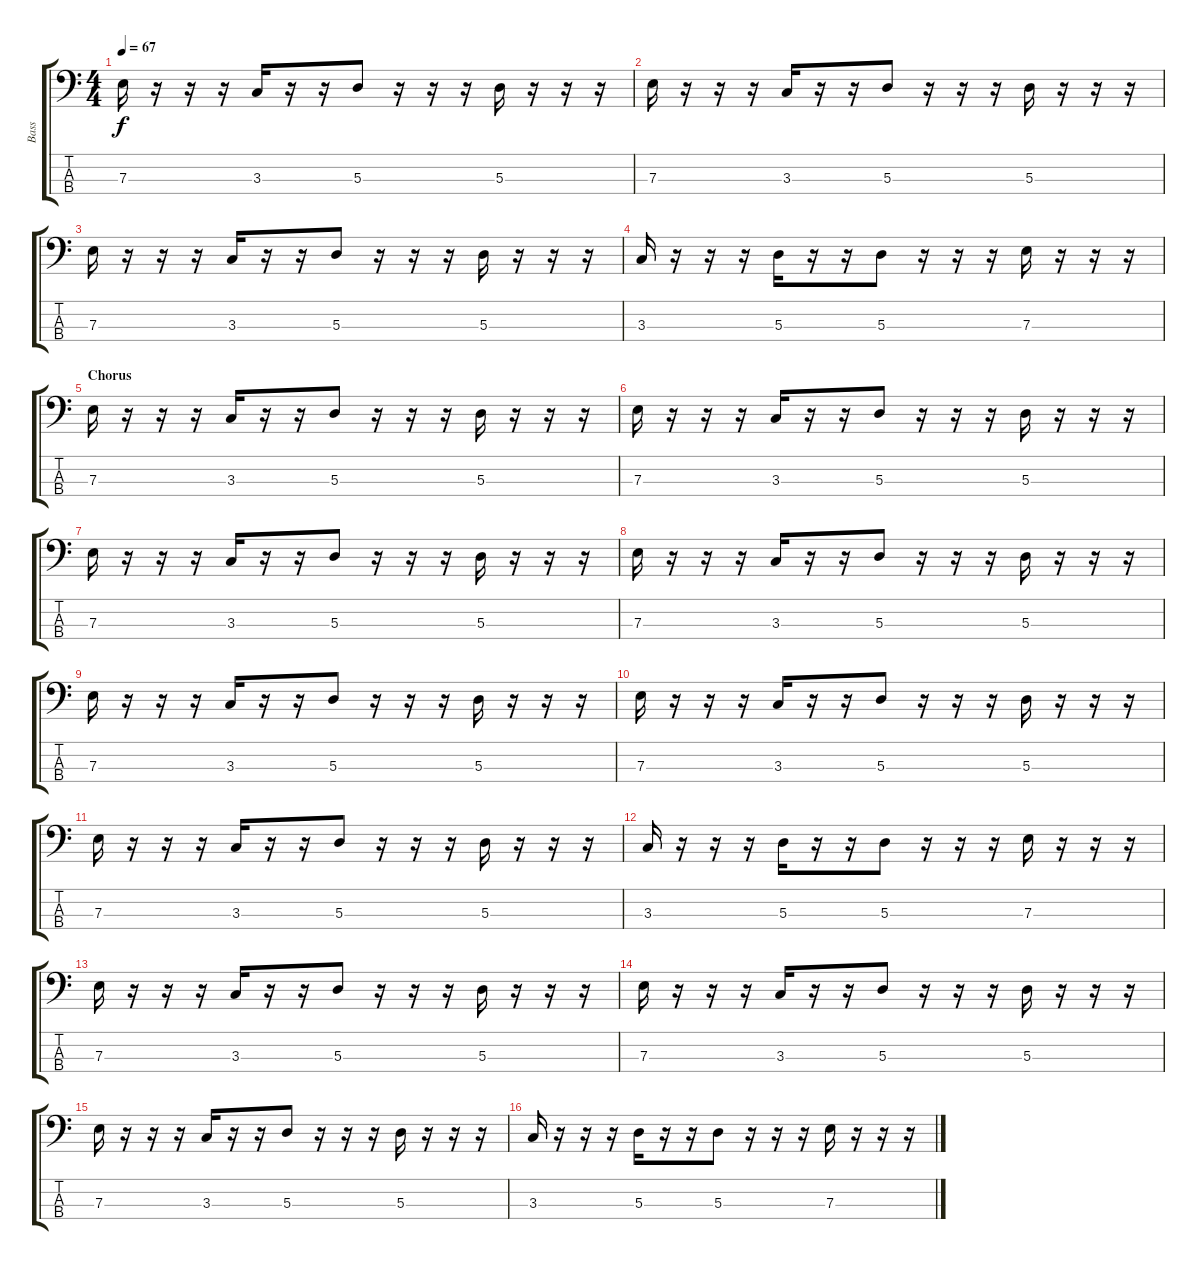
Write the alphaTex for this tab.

\track ("Bass" "Bass") {instrument electricbassfinger}
\staff {score tabs}
\tuning (G2 D2 A1 E1) {hide}
\ts (4 4)
\tempo 67
\clef f4
\ks c
7.3.16{dy f} r.16 r.16 r.16 3.3.16 r.16 r.16 5.3.8 r.16 r.16 r.16 5.3.16 r.16 r.16 r.16 |
7.3.16 r.16 r.16 r.16 3.3.16 r.16 r.16 5.3.8 r.16 r.16 r.16 5.3.16 r.16 r.16 r.16 |
7.3.16 r.16 r.16 r.16 3.3.16 r.16 r.16 5.3.8 r.16 r.16 r.16 5.3.16 r.16 r.16 r.16 |
3.3.16 r.16 r.16 r.16 5.3.16 r.16 r.16 5.3.8 r.16 r.16 r.16 7.3.16 r.16 r.16 r.16 |
\section ("" "Chorus")
7.3.16 r.16 r.16 r.16 3.3.16 r.16 r.16 5.3.8 r.16 r.16 r.16 5.3.16 r.16 r.16 r.16 |
7.3.16 r.16 r.16 r.16 3.3.16 r.16 r.16 5.3.8 r.16 r.16 r.16 5.3.16 r.16 r.16 r.16 |
7.3.16 r.16 r.16 r.16 3.3.16 r.16 r.16 5.3.8 r.16 r.16 r.16 5.3.16 r.16 r.16 r.16 |
7.3.16 r.16 r.16 r.16 3.3.16 r.16 r.16 5.3.8 r.16 r.16 r.16 5.3.16 r.16 r.16 r.16 |
7.3.16 r.16 r.16 r.16 3.3.16 r.16 r.16 5.3.8 r.16 r.16 r.16 5.3.16 r.16 r.16 r.16 |
7.3.16 r.16 r.16 r.16 3.3.16 r.16 r.16 5.3.8 r.16 r.16 r.16 5.3.16 r.16 r.16 r.16 |
7.3.16 r.16 r.16 r.16 3.3.16 r.16 r.16 5.3.8 r.16 r.16 r.16 5.3.16 r.16 r.16 r.16 |
3.3.16 r.16 r.16 r.16 5.3.16 r.16 r.16 5.3.8 r.16 r.16 r.16 7.3.16 r.16 r.16 r.16 |
7.3.16 r.16 r.16 r.16 3.3.16 r.16 r.16 5.3.8 r.16 r.16 r.16 5.3.16 r.16 r.16 r.16 |
7.3.16 r.16 r.16 r.16 3.3.16 r.16 r.16 5.3.8 r.16 r.16 r.16 5.3.16 r.16 r.16 r.16 |
7.3.16 r.16 r.16 r.16 3.3.16 r.16 r.16 5.3.8 r.16 r.16 r.16 5.3.16 r.16 r.16 r.16 |
3.3.16 r.16 r.16 r.16 5.3.16 r.16 r.16 5.3.8 r.16 r.16 r.16 7.3.16 r.16 r.16 r.16
